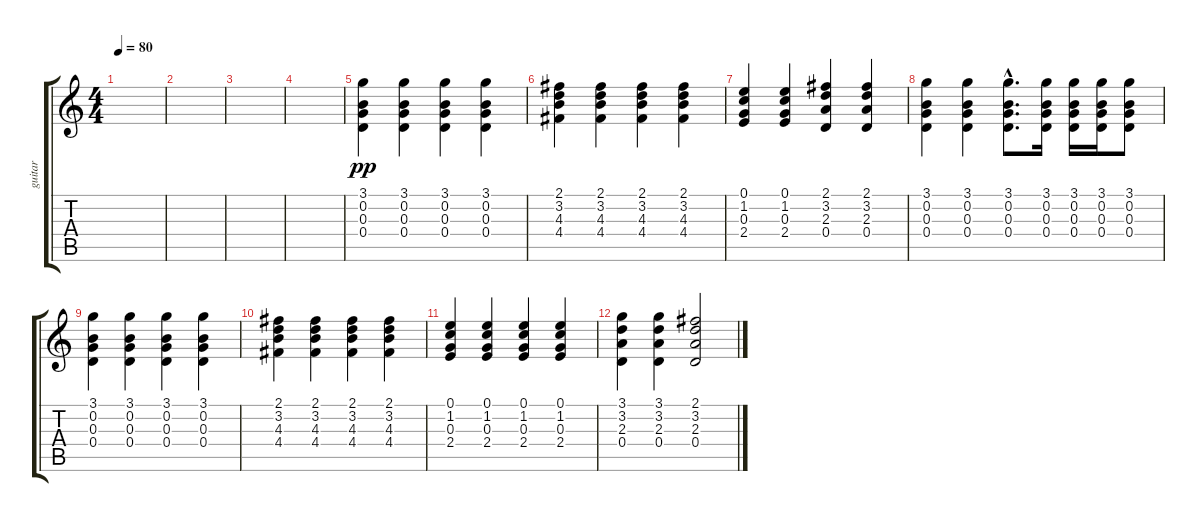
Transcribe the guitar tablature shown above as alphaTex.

\track ("guitar" "guitar") {instrument acousticguitarsteel}
\staff {score tabs}
\tuning (E4 B3 G3 D3 A2 E2) {hide}
\ts (4 4)
\tempo 80
\clef g2
\ks c
|
|
|
|
(3.1 0.2 0.3 0.4).4{dy pp} (3.1 0.2 0.3 0.4).4 (3.1 0.2 0.3 0.4).4 (3.1 0.2 0.3 0.4).4 |
(2.1 3.2 4.3 4.4).4 (2.1 3.2 4.3 4.4).4 (2.1 3.2 4.3 4.4).4 (2.1 3.2 4.3 4.4).4 |
(0.1 1.2 0.3 2.4).4 (0.1 1.2 0.3 2.4).4 (2.1 3.2 2.3 0.4).4 (2.1 3.2 2.3 0.4).4 |
(3.1 0.2 0.3 0.4).4 (3.1 0.2 0.3 0.4).4 (3.1{hac} 0.2{hac} 0.3{hac} 0.4{hac}).8{d} (3.1 0.2 0.3 0.4).16 (3.1 0.2 0.3 0.4).16 (3.1 0.2 0.3 0.4).16 (3.1 0.2 0.3 0.4).8 |
(3.1 0.2 0.3 0.4).4 (3.1 0.2 0.3 0.4).4 (3.1 0.2 0.3 0.4).4 (3.1 0.2 0.3 0.4).4 |
(2.1 3.2 4.3 4.4).4 (2.1 3.2 4.3 4.4).4 (2.1 3.2 4.3 4.4).4 (2.1 3.2 4.3 4.4).4 |
(0.1 1.2 0.3 2.4).4 (0.1 1.2 0.3 2.4).4 (0.1 1.2 0.3 2.4).4 (0.1 1.2 0.3 2.4).4 |
(3.1 3.2 2.3 0.4).4 (3.1 3.2 2.3 0.4).4 (2.1 3.2 2.3 0.4).2
